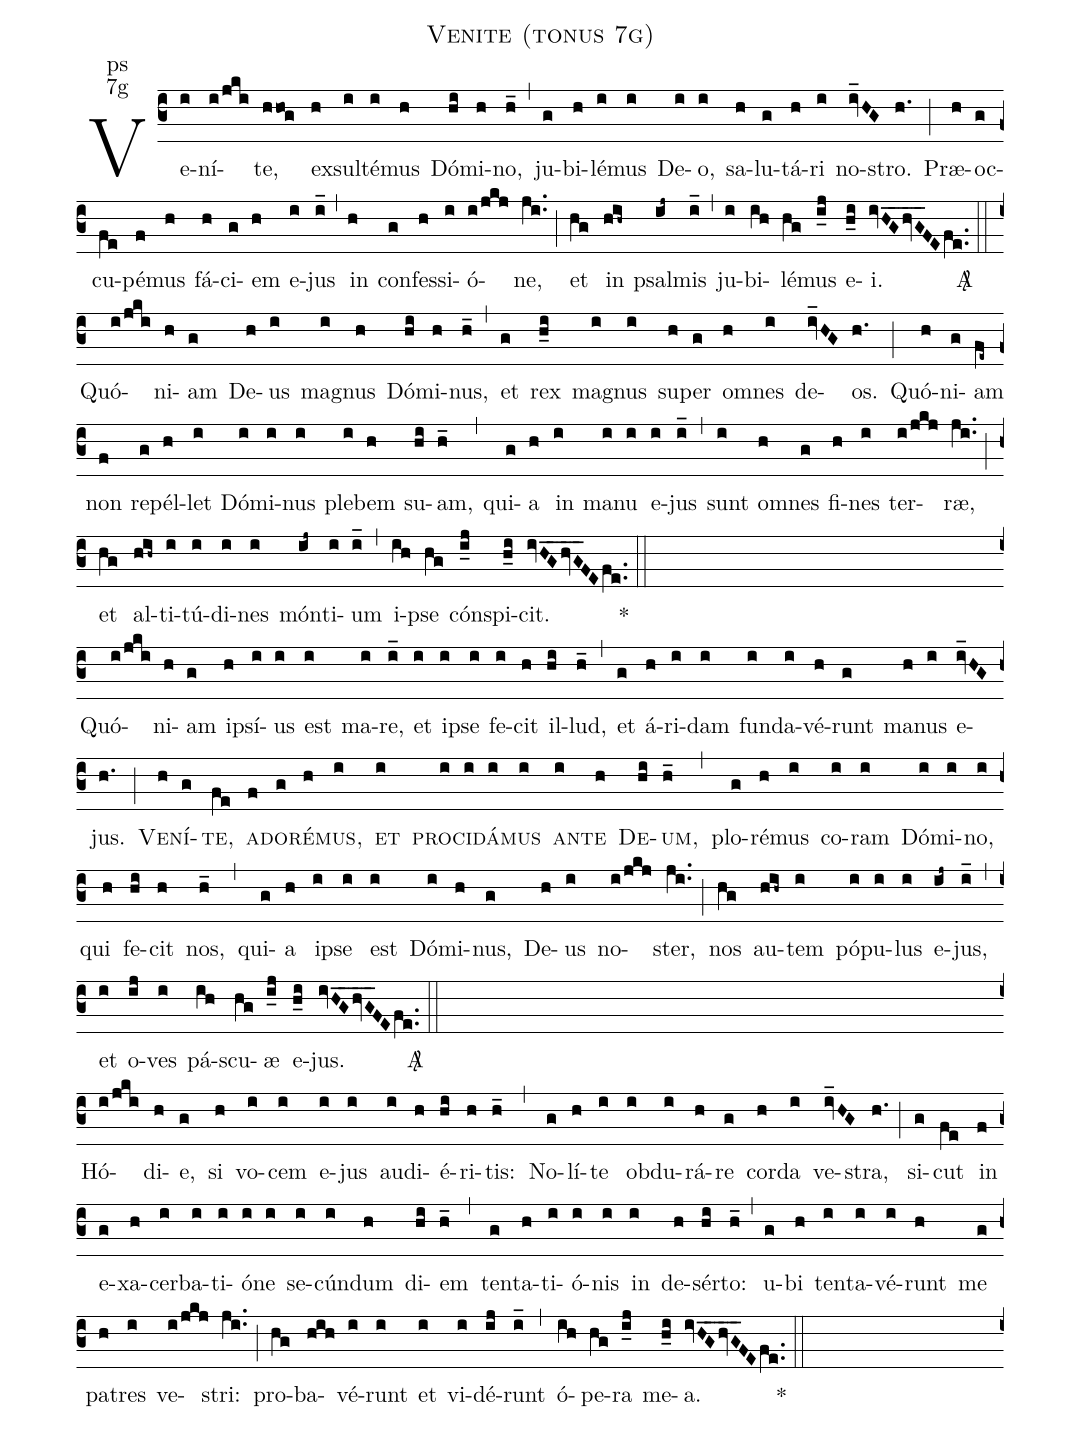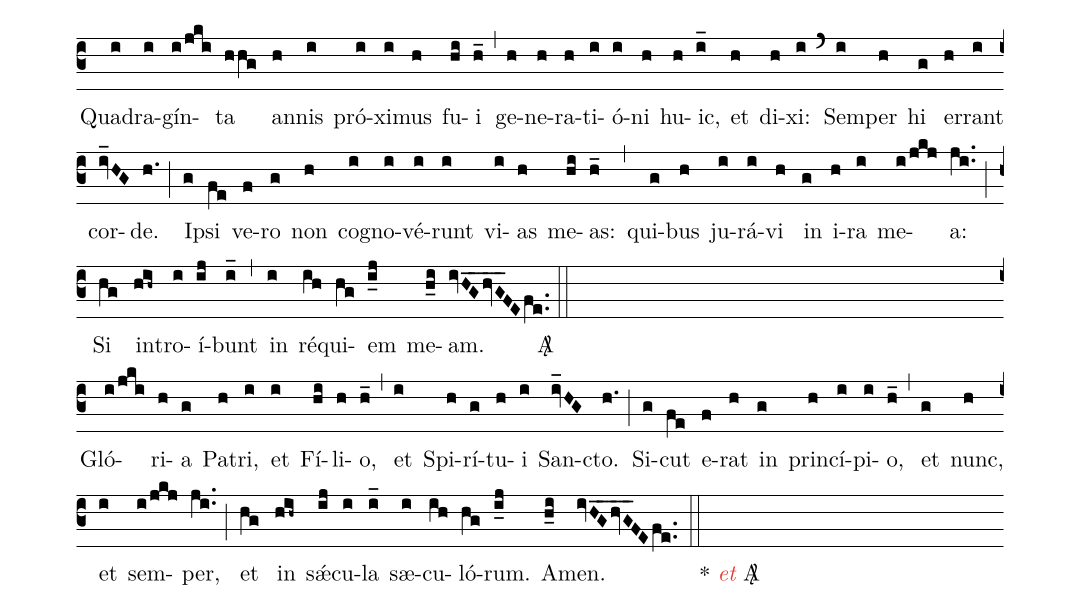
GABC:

name:Venite (tonus 7g);
office-part:ps;
mode:7g;
%%
(c3) Ve(i)ní(i/jki)te,(hhog) ex(h)sul(i)té(i)mus(h) Dó(hi)mi(h)no,(h_) (,) ju(g)bi(h)lé(i)mus(i) De(i)o,(i) sa(h)lu(g)tá(h)ri(i) no(iv_HG)stro.(h.) (;) Præ(h)oc(g)cu(fe)pé(f)mus(h) fá(h)ci(g)em(h) e(i)jus(i_) (,) in(h) con(g)fes(h)si(i)ó(i/jkj)ne,(ji..) (;) et(hg) in(hih~) psal(ij~)mis(i_) (,) ju(i)bi(ih)lé(hg)mus(i_j) e(h_i)i.(ivH_G_hv_G_FEfe..)
<sp>A/</sp>(::) (Z)

Quó(i/jki)ni(h)am(g) De(h)us(i) ma(i)gnus(h) Dó(hi)mi(h)nus,(h_) (,) et(g) rex(h_i) ma(i)gnus(i) su(h)per(g) om(h)nes(i) de(iv_HG)os.(h.) (;) Quó(h)ni(g)am(fe~) non(f) re(g)pél(h)let(i) Dó(i)mi(i)nus(i) ple(i)bem(h) su(hi)am,(h_) (,) qui(g)a(h) in(i) ma(i)nu(i) e(i)jus(i_) (,) sunt(i) om(h)nes(g) fi(h)nes(i) ter(i/jkj)ræ,(ji..) (;) et(hg) al(hih~)ti(i)tú(i)di(i)nes(i) món(ij~)ti(i)um(i_) (,) i(ih)pse(hg) cón(i_j)spi(h_i)cit.(ivH_G_hv_G_FEfe..) <sp>*</sp>(::) (Z)

Quó(i/jki)ni(h)am(g) i(h)psí(i)us(i) est(i) ma(i)re,(i_) et(i) i(i)pse(i) fe(i)cit(h) il(hi)lud,(h_) (,) et(g) á(h)ri(i)dam(i) fun(i)da(i)vé(h)runt(g) ma(h)nus(i) e(iv_HG)jus.(h.)  (;)<sc>Ve(h)ní(g)te,(fe) a(f)do(g)ré(h)mus,(i) et(i) pro(i)ci(i)dá(i)mus(i) an(i)te(h) De(hi)um,</sc>(h_) (,) plo(g)ré(h)mus(i) co(i)ram(i) Dó(i)mi(i)no,(i) qui(h) fe(hi)cit(h) nos,(h_) (,) qui(g)a(h) i(i)pse(i) est(i) Dó(i)mi(h)nus,(g) De(h)us(i) no(i/jkj)ster,(ji..) (;) nos(hg) au(hih~)tem(i) pó(i)pu(i)lus(i) e(ij~)jus,(i_) (,) et(i) o(ij)ves(i) pá(ih)scu(hg)æ(i_j) e(h_i)jus.(ivH_G_hv_G_FEfe..)
<sp>A/</sp>(::) (Z)

Hó(i/jki)di(h)e,(g) si(h) vo(i)cem(i) e(i)jus(i) au(i)di(h)é(hi)ri(h)tis:(h_) (,) No(g)lí(h)te(i) ob(i)du(i)rá(h)re(g) cor(h)da(i) ve(iv_HG)stra,(h.) (;) si(g)cut(fe) in(f) e(g)xa(h)cer(i)ba(i)ti(i)ó(i)ne(i) se(i)cún(i)dum(h) di(hi)em(h_) (,) ten(g)ta(h)ti(i)ó(i)nis(i) in(i) de(h)sér(hi)to:(h_) (,) u(g)bi(h) ten(i)ta(i)vé(i)runt(h) me(g) pa(h)tres(i) ve(i/jkj)stri:(ji..) (;) pro(hg)ba(hih)vé(i)runt(i) et(i) vi(i)dé(ij)runt(i_) (,) ó(ih)pe(hg)ra(i_j) me(h_i)a.(ivH_G_hv_G_FEfe..)
<sp>*</sp>(::) (Z)

Qua(i)dra(i)gín(i/jki)ta(hhg) an(h)nis(i) pró(i)xi(i)mus(h) fu(hi)i(h_) (,) ge(h)ne(h)ra(h)ti(i)ó(i)ni(h) hu(h)ic,(i_) et(h) di(h)xi:(i) (`) Sem(i)per(h) hi(g) er(h)rant(i) cor(iv_HG)de.(h.) (;) I(g)psi(fe) ve(f)ro(g) non(h) co(i)gno(i)vé(i)runt(i) vi(i)as(h) me(hi)as:(h_) (,) qui(g)bus(h) ju(i)rá(i)vi(h) in(g) i(h)ra(i) me(i/jkj)a:(ji..) (;) Si(hg) in(hih~)tro(i)í(ij)bunt(i_) (,) in(i) ré(ih)qui(hg)em(i_j) me(h_i)am.(ivH_G_hv_G_FEfe..)  <sp>A/</sp>(::) (Z)

Gló(i/jki)ri(h)a(g) Pa(h)tri,(i) et(i) Fí(hi)li(h)o,(h_) (,) et(i) Spi(h)rí(g)tu(h)i(i) San(iv_HG)cto.(h.) (;) Si(g)cut(fe) e(f)rat(h) in(g) prin(h)cí(i)pi(i)o,(h_) (,) et(g) nunc,(h) et(i) sem(i/jkj)per,(ji..) (;) et(hg) in(hih~) sǽ(ij)cu(i)la(i_) sæ(i)cu(ih)ló(hg)rum.(i_j) A(h_i)men.(ivH_G_hv_G_FEfe..) (::)
<sp>*</sp> <c><i>et</i></c> <sp>A/</sp>( )
